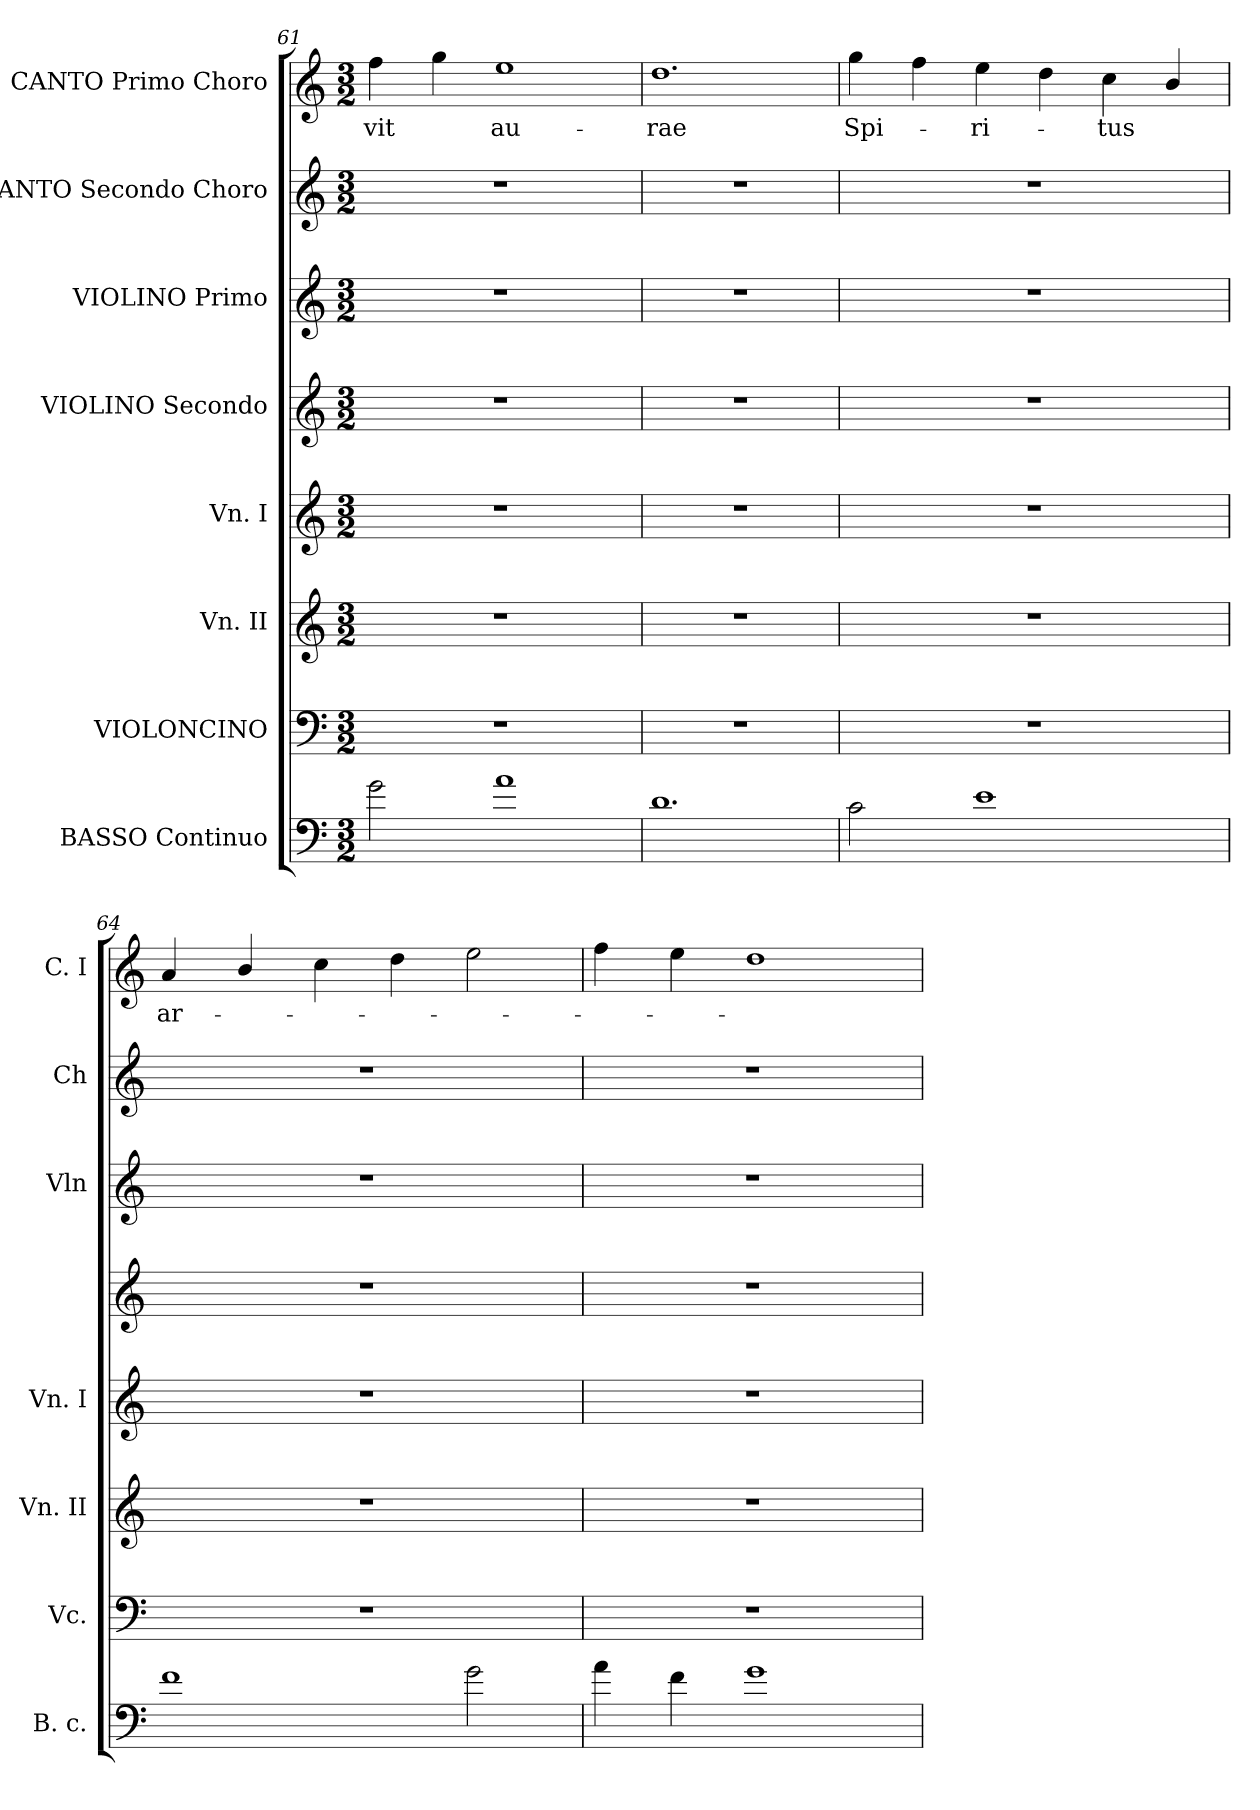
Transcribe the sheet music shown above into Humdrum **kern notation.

**kern	**kern	**kern	**kern	**kern	**kern	**kern	**kern	**text
*part8	*part7	*part6	*part5	*part4	*part3	*part2	*part1	*part1
*staff8	*staff7	*staff6	*staff5	*staff4	*staff3	*staff2	*staff1	*staff1
*I"BASSO Continuo	*I"VIOLONCINO	*I"Vn. II	*I"Vn. I	*I"VIOLINO Secondo	*I"VIOLINO Primo	*I"CANTO Secondo Choro	*I"CANTO Primo Choro	*
*I'B. c.	*I'Vc.	*I'Vn. II	*I'Vn. I	*	*I'Vln	*I'Ch	*I'C. I	*
!!LO:LB:g=z
*clefF4	*clefF4	*clefG2	*clefG2	*clefG2	*clefG2	*clefG2	*clefG2	*
*ITrd7c12	*	*	*	*	*	*	*	*
*k[]	*k[]	*k[]	*k[]	*k[]	*k[]	*k[]	*k[]	*
*C:	*C:	*C:	*C:	*C:	*C:	*C:	*C:	*
*M3/2	*M3/2	*M3/2	*M3/2	*M3/2	*M3/2	*M3/2	*M3/2	*
=61	=61	=61	=61	=61	=61	=61	=61	=61
!	!	!	!	!	!	!	!	!LO:LY:b
2G\	1.r	1.r	1.r	1.r	1.r	1.r	4ff\	-vit
.	.	.	.	.	.	.	4gg\	.
!	!	!	!	!	!	!	!	!LO:LY:b
1A	.	.	.	.	.	.	1ee	au-
=62	=62	=62	=62	=62	=62	=62	=62	=62
!	!	!	!	!	!	!	!	!LO:LY:b
1.D	1.r	1.r	1.r	1.r	1.r	1.r	1.dd	-rae
=63	=63	=63	=63	=63	=63	=63	=63	=63
!	!	!	!	!	!	!	!	!LO:LY:b
2C\	1.r	1.r	1.r	1.r	1.r	1.r	4gg\	Spi-
.	.	.	.	.	.	.	4ff\	.
!	!	!	!	!	!	!	!	!LO:LY:b
1E	.	.	.	.	.	.	4ee\	-ri-
.	.	.	.	.	.	.	4dd\	.
!	!	!	!	!	!	!	!	!LO:LY:b
.	.	.	.	.	.	.	4cc\	-tus
.	.	.	.	.	.	.	4b/	.
=64	=64	=64	=64	=64	=64	=64	=64	=64
!	!	!	!	!	!	!	!	!LO:LY:b
1F	1.r	1.r	1.r	1.r	1.r	1.r	4a/	ar-
.	.	.	.	.	.	.	4b/	.
.	.	.	.	.	.	.	4cc\	.
.	.	.	.	.	.	.	4dd\	.
2G\	.	.	.	.	.	.	2ee\	.
=65	=65	=65	=65	=65	=65	=65	=65	=65
4A\	1.r	1.r	1.r	1.r	1.r	1.r	4ff\	.
4F\	.	.	.	.	.	.	4ee\	.
1G	.	.	.	.	.	.	1dd	.
=	=	=	=	=	=	=	=	=
*-	*-	*-	*-	*-	*-	*-	*-	*-
